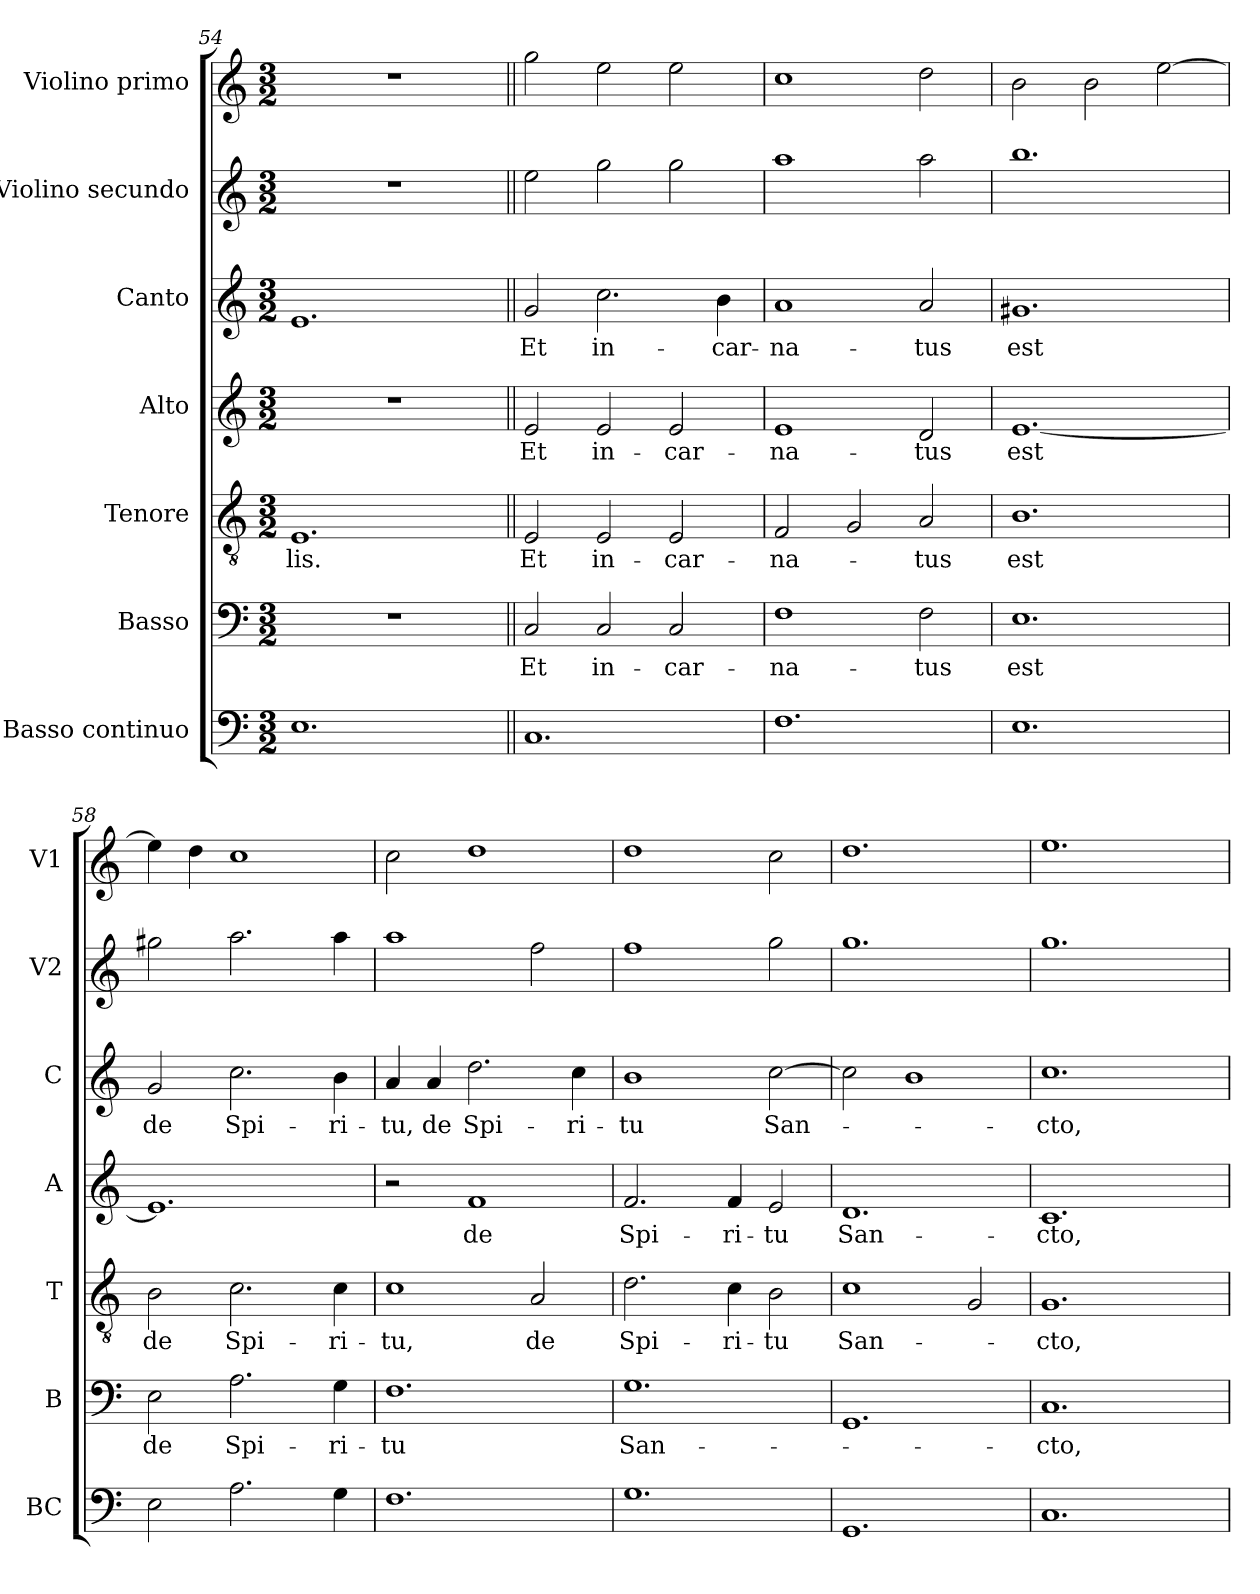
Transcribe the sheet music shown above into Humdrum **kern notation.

**kern	**kern	**text	**kern	**text	**kern	**text	**kern	**text	**kern	**kern
*part7	*part6	*part6	*part5	*part5	*part4	*part4	*part3	*part3	*part2	*part1
*staff7	*staff6	*staff6	*staff5	*staff5	*staff4	*staff4	*staff3	*staff3	*staff2	*staff1
*I"Basso continuo	*I"Basso	*	*I"Tenore	*	*I"Alto	*	*I"Canto	*	*I"Violino secundo	*I"Violino primo
*I'BC	*I'B	*	*I'T	*	*I'A	*	*I'C	*	*I'V2	*I'V1
*clefF4	*clefF4	*	*clefGv2	*	*clefG2	*	*clefG2	*	*clefG2	*clefG2
*k[]	*k[]	*	*k[]	*	*k[]	*	*k[]	*	*k[]	*k[]
*C:	*C:	*	*C:	*	*C:	*	*C:	*	*C:	*C:
*M3/2	*M3/2	*	*M3/2	*	*M3/2	*	*M3/2	*	*M3/2	*M3/2
=54	=54	=54	=54	=54	=54	=54	=54	=54	=54	=54
*^	*	*	*	*	*	*	*	*	*	*
!	!	!	!	!	!LO:LY:b	!	!	!	!	!	!
1.E	2ryy	1.r	.	1.E	-lis.	1.r	.	1.e	.	1.r	1.r
.	2ryy	.	.	.	.	.	.	.	.	.	.
.	2ryy	.	.	.	.	.	.	.	.	.	.
!!LO:LB:g=z
=55||	=55||	=55||	=55||	=55||	=55||	=55||	=55||	=55||	=55||	=55||	=55||
!	!	!	!LO:LY:b	!	!LO:LY:b	!	!LO:LY:b	!	!LO:LY:b	!	!
1.C	2ryy	2C/	Et	2E/	Et	2e/	Et	2g/	Et	2ee\	2gg\
!	!	!	!LO:LY:b	!	!LO:LY:b	!	!LO:LY:b	!	!LO:LY:b	!	!
.	2ryy	2C/	in-	2E/	in-	2e/	in-	2.cc\	in-	2gg\	2ee\
!	!	!	!LO:LY:b	!	!LO:LY:b	!	!LO:LY:b	!	!	!	!
.	2ryy	2C/	-car-	2E/	-car-	2e/	-car-	.	.	2gg\	2ee\
!	!	!	!	!	!	!	!	!	!LO:LY:b	!	!
.	.	.	.	.	.	.	.	4b\	-car-	.	.
=56	=56	=56	=56	=56	=56	=56	=56	=56	=56	=56	=56
!	!	!	!LO:LY:b	!	!LO:LY:b	!	!LO:LY:b	!	!LO:LY:b	!	!
1.F	2ryy	1F	-na-	2F/	-na-	1e	-na-	1a	-na-	1aa	1cc
.	2ryy	.	.	2G/	.	.	.	.	.	.	.
!	!	!	!LO:LY:b	!	!LO:LY:b	!	!LO:LY:b	!	!LO:LY:b	!	!
.	2ryy	2F\	-tus	2A/	-tus	2d/	-tus	2a/	-tus	2aa\	2dd\
=57	=57	=57	=57	=57	=57	=57	=57	=57	=57	=57	=57
!	!	!	!LO:LY:b	!	!LO:LY:b	!	!LO:LY:b	!	!LO:LY:b	!	!
1.E	2ryy	1.E	est	1.B	est	[1.e	est	1.g#X	est	1.bb	2b\
.	2ryy	.	.	.	.	.	.	.	.	.	2b\
.	2ryy	.	.	.	.	.	.	.	.	.	[2ee\
=58	=58	=58	=58	=58	=58	=58	=58	=58	=58	=58	=58
!	!	!	!LO:LY:b	!	!LO:LY:b	!	!	!	!LO:LY:b	!	!
2E\	2ryy	2E\	de	2B\	de	1.e]	.	2g/	de	2gg#X\	4ee\]
.	.	.	.	.	.	.	.	.	.	.	4dd\
!	!	!	!LO:LY:b	!	!LO:LY:b	!	!	!	!LO:LY:b	!	!
2.A\	2ryy	2.A\	Spi-	2.c\	Spi-	.	.	2.cc\	Spi-	2.aa\	1cc
.	2ryy	.	.	.	.	.	.	.	.	.	.
!	!	!	!LO:LY:b	!	!LO:LY:b	!	!	!	!LO:LY:b	!	!
4G\	.	4G\	-ri-	4c\	-ri-	.	.	4b\	-ri-	4aa\	.
=59	=59	=59	=59	=59	=59	=59	=59	=59	=59	=59	=59
!	!	!	!LO:LY:b	!	!LO:LY:b	!	!	!	!LO:LY:b	!	!
1.F	2ryy	1.F	-tu	1c	-tu,	2r	.	4a/	-tu,	1aa	2cc\
!	!	!	!	!	!	!	!	!	!LO:LY:b	!	!
.	.	.	.	.	.	.	.	4a/	de	.	.
!	!	!	!	!	!	!	!LO:LY:b	!	!LO:LY:b	!	!
.	2ryy	.	.	.	.	1f	de	2.dd\	Spi-	.	1dd
!	!	!	!	!	!LO:LY:b	!	!	!	!	!	!
.	2ryy	.	.	2A/	de	.	.	.	.	2ff\	.
!	!	!	!	!	!	!	!	!	!LO:LY:b	!	!
.	.	.	.	.	.	.	.	4cc\	-ri-	.	.
=60	=60	=60	=60	=60	=60	=60	=60	=60	=60	=60	=60
!	!	!	!LO:LY:b	!	!LO:LY:b	!	!LO:LY:b	!	!LO:LY:b	!	!
1.G	2ryy	1.G	San-	2.d\	Spi-	2.f/	Spi-	1b	-tu	1ff	1dd
.	2ryy	.	.	.	.	.	.	.	.	.	.
!	!	!	!	!	!LO:LY:b	!	!LO:LY:b	!	!	!	!
.	.	.	.	4c\	-ri-	4f/	-ri-	.	.	.	.
!	!	!	!	!	!LO:LY:b	!	!LO:LY:b	!	!LO:LY:b	!	!
.	2ryy	.	.	2B\	-tu	2e/	-tu	[2cc\	San-	2gg\	2cc\
=61	=61	=61	=61	=61	=61	=61	=61	=61	=61	=61	=61
!	!	!	!	!	!LO:LY:b	!	!LO:LY:b	!	!	!	!
1.GG	2ryy	1.GG	.	1c	San-	1.d	San-	2cc\]	.	1.gg	1.dd
.	2ryy	.	.	.	.	.	.	1b	.	.	.
.	2ryy	.	.	2G/	.	.	.	.	.	.	.
=62	=62	=62	=62	=62	=62	=62	=62	=62	=62	=62	=62
!	!	!	!LO:LY:b	!	!LO:LY:b	!	!LO:LY:b	!	!LO:LY:b	!	!
1.C	2ryy	1.C	-cto,	1.G	-cto,	1.c	-cto,	1.cc	-cto,	1.gg	1.ee
.	2ryy	.	.	.	.	.	.	.	.	.	.
.	2ryy	.	.	.	.	.	.	.	.	.	.
*v	*v	*	*	*	*	*	*	*	*	*	*
=	=	=	=	=	=	=	=	=	=	=
*-	*-	*-	*-	*-	*-	*-	*-	*-	*-	*-
